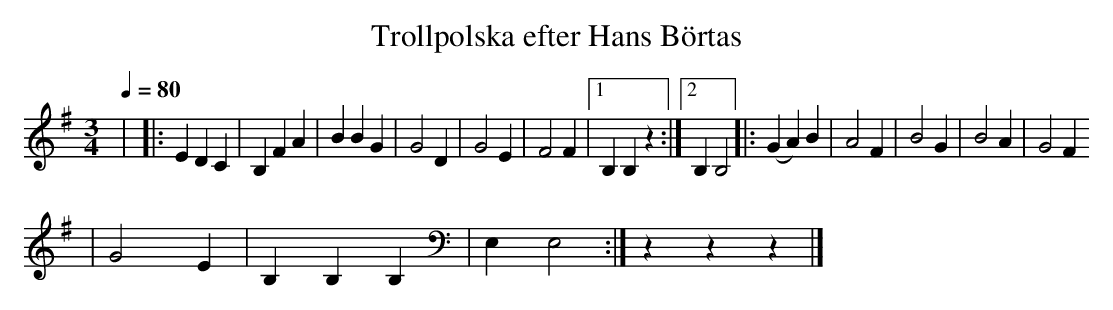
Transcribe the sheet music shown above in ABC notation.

X:1
T:Trollpolska efter Hans Börtas
Q:1/4=80
M:3/4
L:1/16
K:Em
| |: E4 D4 C4 | B,4 F4 A4 | B4 B4 G4 | G8 D4 | G8 E4 | F8 F4 |1 B,4 B,4 z4 :|2 B,4 B,8 |: (G4 A4) B4 | A8 F4 | B8 G4 | B8 A4 | G8 F4
| G8 E4 | B,4 B,4 B,4 | E,4 E,8 :| z4 z4 z4 |]
